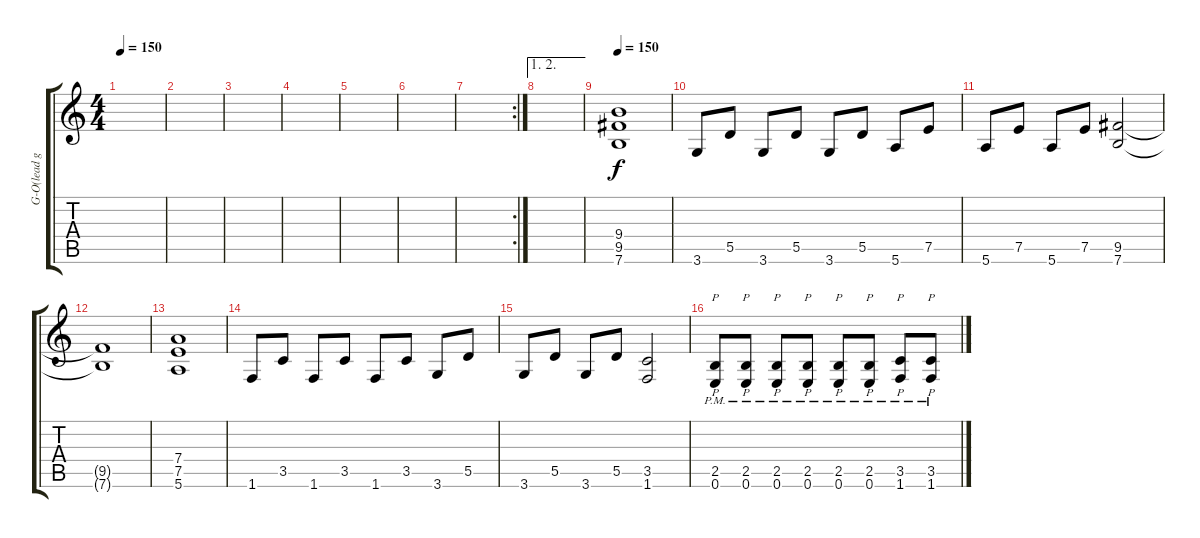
\track ("G-O(lead guitar)" "G-O(lead g") {instrument distortionguitar}
\staff {score tabs}
\tuning (E4 B3 G3 D3 A2 E2) {hide}
\ts (4 4)
\tempo 150
\clef g2
\ks c
|
|
|
|
|
|
\rc 2
|
\ae (1 2)
|
\tempo 150
(9.4 9.5 7.6).1 |
3.6.8 5.5.8 3.6.8 5.5.8 3.6.8 5.5.8 5.6.8 7.5.8 |
5.6.8 7.5.8 5.6.8 7.5.8 (9.5 7.6).2 |
(9.5{t} 7.6{t}).1 |
(7.4 7.5 5.6).1 |
1.6.8 3.5.8 1.6.8 3.5.8 1.6.8 3.5.8 3.6.8 5.5.8 |
3.6.8 5.5.8 3.6.8 5.5.8 (3.5 1.6).2 |
(2.5{pm} 0.6).8{p} (2.5{pm} 0.6).8{p} (2.5{pm} 0.6).8{p} (2.5{pm} 0.6).8{p} (2.5{pm} 0.6).8{p} (2.5{pm} 0.6).8{p} (3.5{pm} 1.6).8{p} (3.5{pm} 1.6).8{p}
